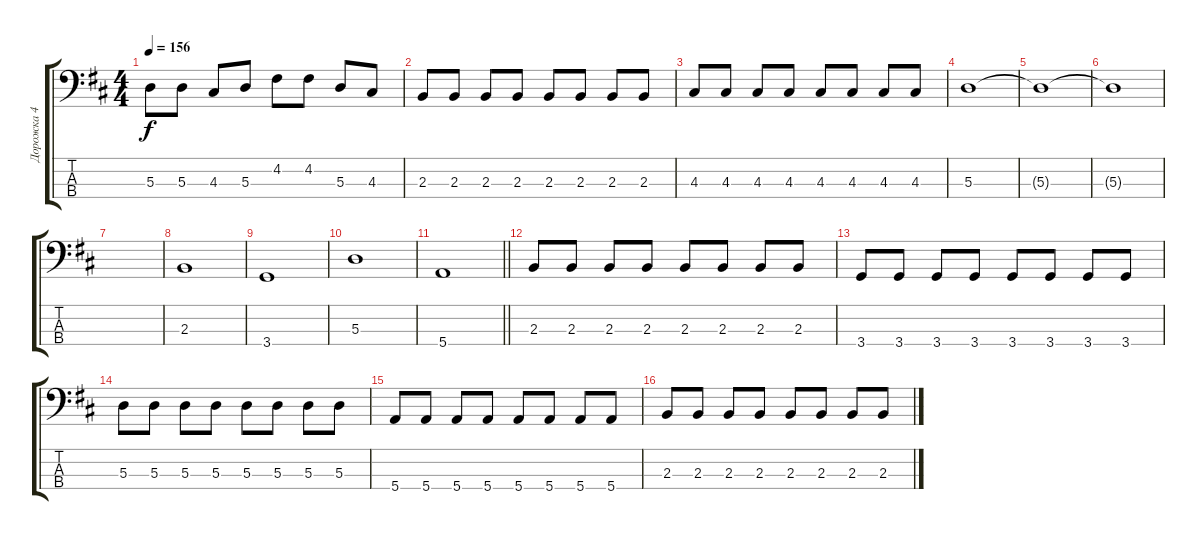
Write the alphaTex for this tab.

\track ("Дорожка 4" "Дорожка 4") {instrument electricbasspick}
\staff {score tabs}
\tuning (G2 D2 A1 E1) {hide}
\ts (4 4)
\tempo 156
\clef f4
\ks bminor
5.3.8{dy f} 5.3.8 4.3.8 5.3.8 4.2.8 4.2.8 5.3.8 4.3.8 |
2.3.8 2.3.8 2.3.8 2.3.8 2.3.8 2.3.8 2.3.8 2.3.8 |
4.3.8 4.3.8 4.3.8 4.3.8 4.3.8 4.3.8 4.3.8 4.3.8 |
5.3.1 |
5.3{t}.1 |
5.3{t}.1 |
|
2.3.1 |
3.4.1 |
5.3.1 |
\barLineRight lightlight
5.4.1 |
2.3.8 2.3.8 2.3.8 2.3.8 2.3.8 2.3.8 2.3.8 2.3.8 |
3.4.8 3.4.8 3.4.8 3.4.8 3.4.8 3.4.8 3.4.8 3.4.8 |
5.3.8 5.3.8 5.3.8 5.3.8 5.3.8 5.3.8 5.3.8 5.3.8 |
5.4.8 5.4.8 5.4.8 5.4.8 5.4.8 5.4.8 5.4.8 5.4.8 |
2.3.8 2.3.8 2.3.8 2.3.8 2.3.8 2.3.8 2.3.8 2.3.8
